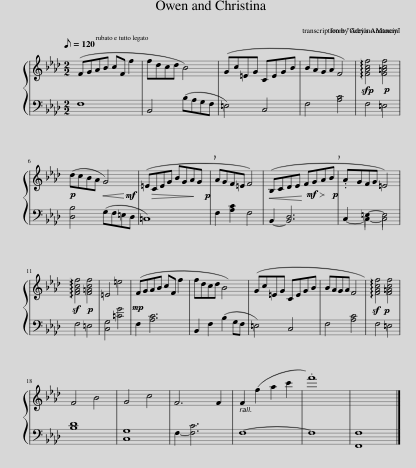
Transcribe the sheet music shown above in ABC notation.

X:1
%%score { 1 | ( 2 3 ) }
L:1/8
Q:1/8=120
M:2/2
I:linebreak $
K:Ab
V:1 treble
V:2 bass
V:3 bass
V:1
 (FGAB cF f2 | fdcd B4) | (Gc=EG) CEGB | BAGA F4 | !arpeggio![FAcf]4 [F=Acf]4 |$ %5
!p! (dcBA!<(! G4)!mf! | (=E!>(!CEG B)GA!>)!!p!!breath!G | AGF=E F4 |!<(! (B,CDE) F!mf!!>(!G!<)!A!p!B!>)! | !breath!.AGFG =E4 |$ %10
 !arpeggio![FAcf]4 [F=Acf]4 | =E4 =e4 |!mp! (FGAB cF f2 | f)dcd B4 | (Gc)=EG CEGB | %15
 BAGA F4 | !arpeggio![FAcf]4 [F=Acf]4 |$ F4 B4 | G4 c4 | F6 F2 | %20
 F2 (f2 a2) c'2 | .f'8 |[I:staff +1] F,8 |] %23
V:2
 F,8 | B,,4 (B,A,G,F, | =E,4) C,4 | F,4 [A,C]4 | F,4!p! =E,4 |$ %5
 [D,B,]4 (G,F,=E,D, | =C,8) | F,2 [A,C]2 F,4 | B,,2- [B,,D,]6 | C,2- C,2- C,4 |$ %10
 F,4!p! =E,4 | [C,G,]4 [=CG]4 | F,2 [A,C]6 | B,,2 F,2 (B,2 G,)F, | =E,4 C,4 | %15
 F,4 [A,C]4 | F,4!p! =E,4 |$ [B,D]8 | G,8 | F,2- [F,C]6 | %20
 F,8- | F,8 | F,,8 |] %23
V:3
 x8 | x8 | x8 | x8 | x8 |$ %5
 x8 | x8 | x8 | x8 | x2 =E,2- E,4 |$ %10
 x8 | x8 | x8 | x8 | x8 | %15
 x8 | x8 |$ x8 | C,8 | x8 | %20
 x8 | x8 | x8 |] %23
